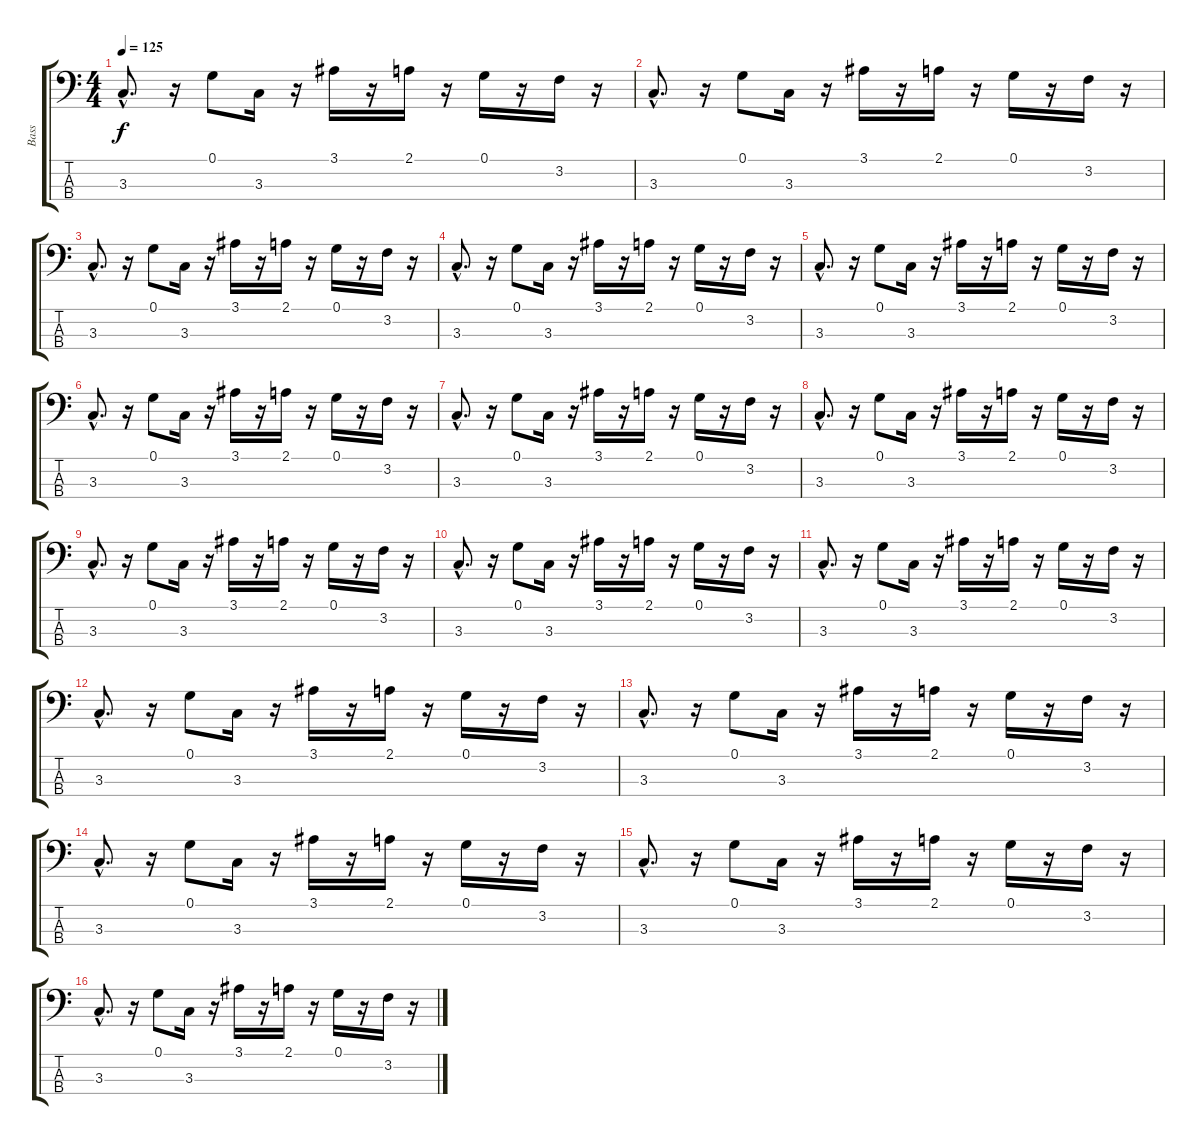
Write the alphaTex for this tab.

\track ("Bass" "Bass") {instrument acousticbass}
\staff {score tabs}
\tuning (G2 D2 A1 E1) {hide}
\ts (4 4)
\tempo 125
\clef f4
\ks c
3.3{hac}.8{d dy f instrument acousticbass} r.16 0.1.8 3.3.16 r.16 3.1.16 r.16 2.1.16 r.16 0.1.16 r.16 3.2.16 r.16 |
3.3{hac}.8{d} r.16 0.1.8 3.3.16 r.16 3.1.16 r.16 2.1.16 r.16 0.1.16 r.16 3.2.16 r.16 |
3.3{hac}.8{d} r.16 0.1.8 3.3.16 r.16 3.1.16 r.16 2.1.16 r.16 0.1.16 r.16 3.2.16 r.16 |
3.3{hac}.8{d} r.16 0.1.8 3.3.16 r.16 3.1.16 r.16 2.1.16 r.16 0.1.16 r.16 3.2.16 r.16 |
3.3{hac}.8{d} r.16 0.1.8 3.3.16 r.16 3.1.16 r.16 2.1.16 r.16 0.1.16 r.16 3.2.16 r.16 |
3.3{hac}.8{d} r.16 0.1.8 3.3.16 r.16 3.1.16 r.16 2.1.16 r.16 0.1.16 r.16 3.2.16 r.16 |
3.3{hac}.8{d} r.16 0.1.8 3.3.16 r.16 3.1.16 r.16 2.1.16 r.16 0.1.16 r.16 3.2.16 r.16 |
3.3{hac}.8{d} r.16 0.1.8 3.3.16 r.16 3.1.16 r.16 2.1.16 r.16 0.1.16 r.16 3.2.16 r.16 |
3.3{hac}.8{d} r.16 0.1.8 3.3.16 r.16 3.1.16 r.16 2.1.16 r.16 0.1.16 r.16 3.2.16 r.16 |
3.3{hac}.8{d} r.16 0.1.8 3.3.16 r.16 3.1.16 r.16 2.1.16 r.16 0.1.16 r.16 3.2.16 r.16 |
3.3{hac}.8{d} r.16 0.1.8 3.3.16 r.16 3.1.16 r.16 2.1.16 r.16 0.1.16 r.16 3.2.16 r.16 |
3.3{hac}.8{d} r.16 0.1.8 3.3.16 r.16 3.1.16 r.16 2.1.16 r.16 0.1.16 r.16 3.2.16 r.16 |
3.3{hac}.8{d} r.16 0.1.8 3.3.16 r.16 3.1.16 r.16 2.1.16 r.16 0.1.16 r.16 3.2.16 r.16 |
3.3{hac}.8{d} r.16 0.1.8 3.3.16 r.16 3.1.16 r.16 2.1.16 r.16 0.1.16 r.16 3.2.16 r.16 |
3.3{hac}.8{d} r.16 0.1.8 3.3.16 r.16 3.1.16 r.16 2.1.16 r.16 0.1.16 r.16 3.2.16 r.16 |
3.3{hac}.8{d} r.16 0.1.8 3.3.16 r.16 3.1.16 r.16 2.1.16 r.16 0.1.16 r.16 3.2.16 r.16
